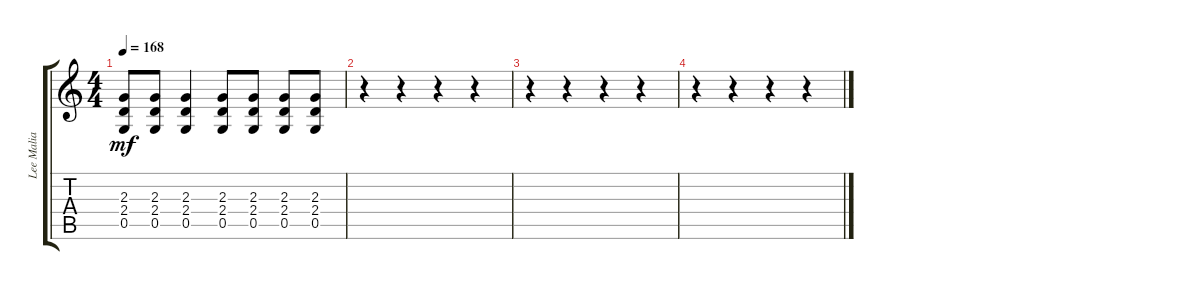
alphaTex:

\track ("Lee Malia - Rythm" "Lee Malia ") {instrument distortionguitar}
\staff {score tabs}
\tuning (D4 A3 F3 C3 G2 C2) {hide}
\ts (4 4)
\tempo 168
\clef g2
\ks c
(2.3{t} 2.4{t} 0.5{t}).8{dy mf} (2.3 2.4 0.5).8 (2.3 2.4 0.5).4 (2.3 2.4 0.5).8 (2.3 2.4 0.5).8 (2.3 2.4 0.5).8 (2.3 2.4 0.5).8 |
r.4 r.4 r.4 r.4 |
r.4 r.4 r.4 r.4 |
r.4 r.4 r.4 r.4
